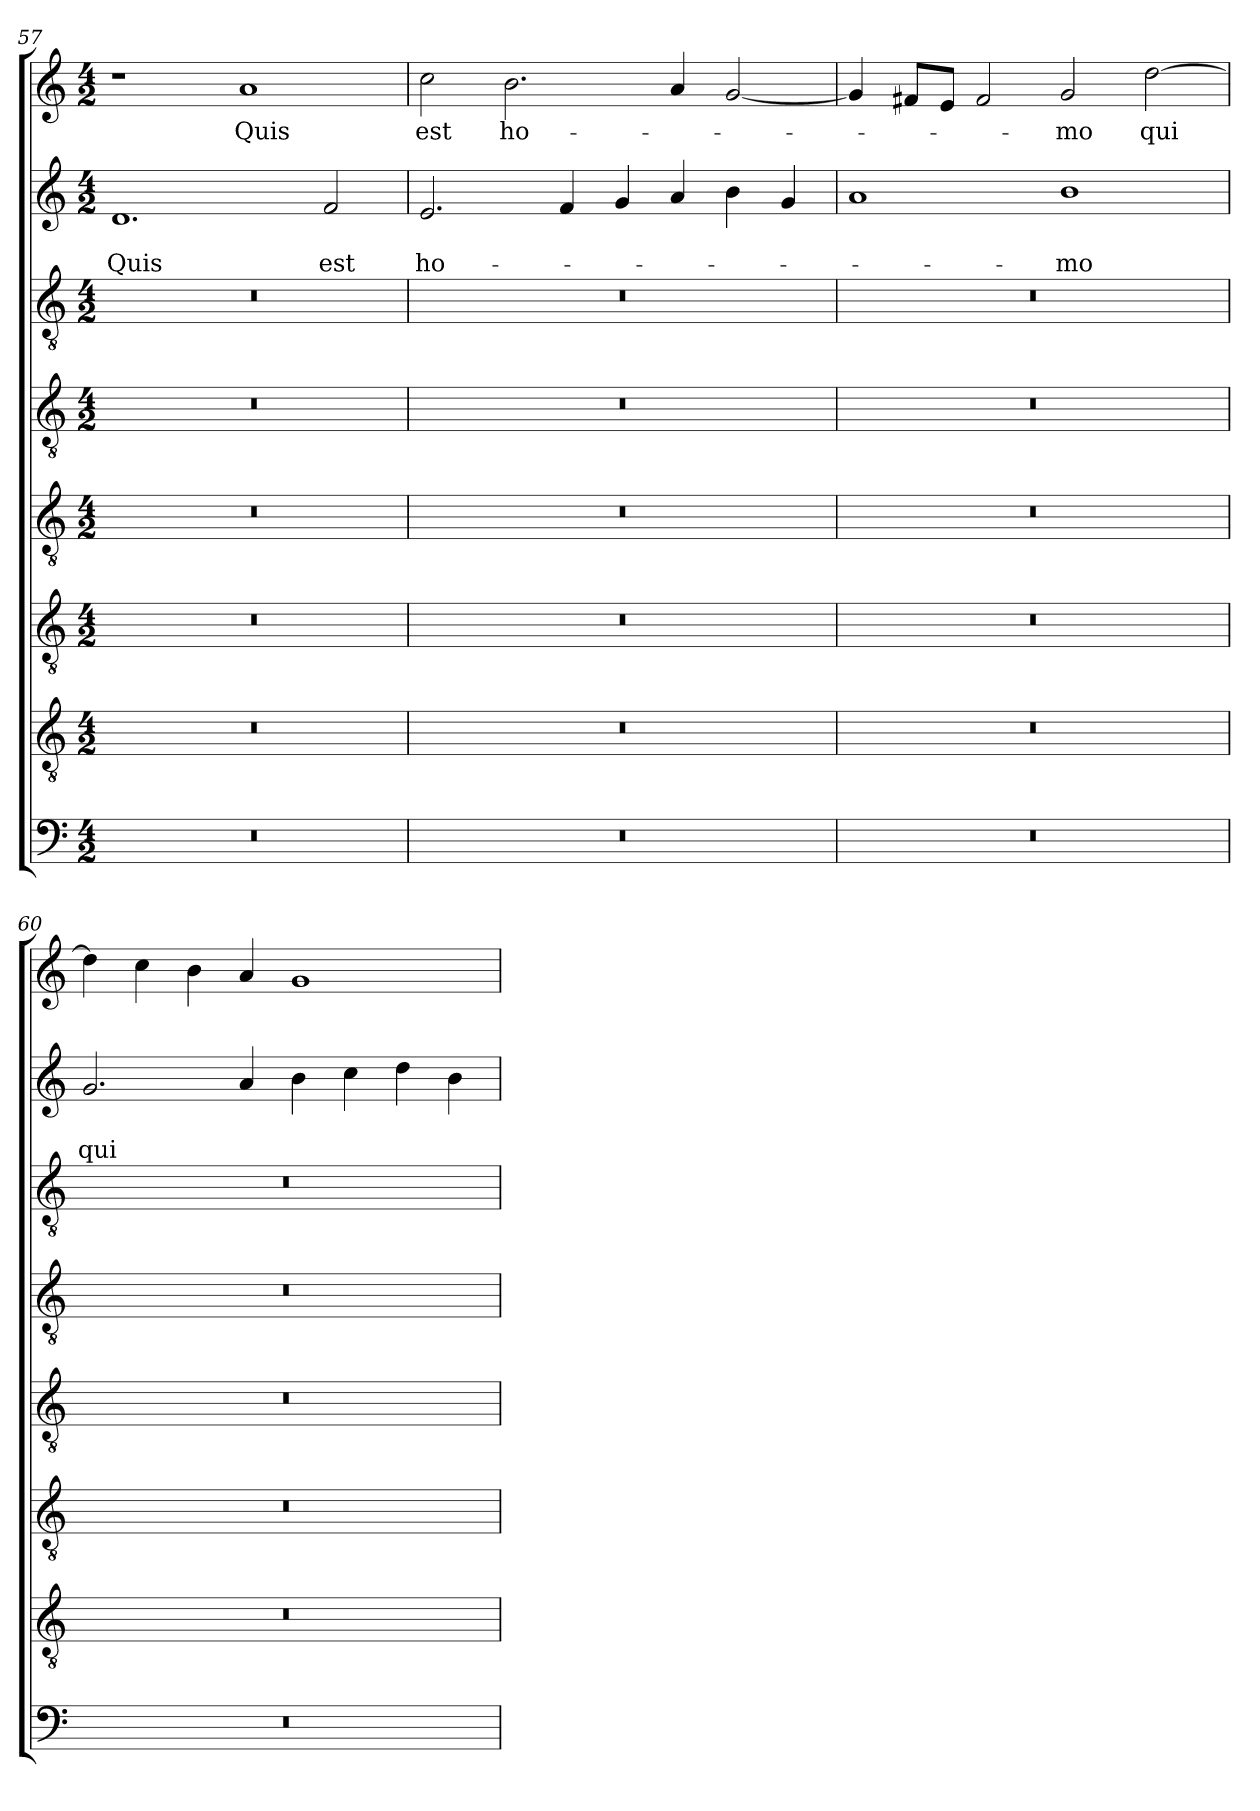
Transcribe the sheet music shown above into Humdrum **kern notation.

**kern	**kern	**kern	**kern	**kern	**kern	**kern	**text	**text	**kern	**text
*part8	*part7	*part6	*part5	*part4	*part3	*part2	*part2	*part2	*part1	*part1
*staff8	*staff7	*staff6	*staff5	*staff4	*staff3	*staff2	*staff2	*staff2	*staff1	*staff1
!!LO:PB:g=z
*clefF4	*clefGv2	*clefGv2	*clefGv2	*clefGv2	*clefGv2	*clefG2	*	*	*clefG2	*
*k[]	*k[]	*k[]	*k[]	*k[]	*k[]	*k[]	*	*	*k[]	*
*a:	*a:	*a:	*a:	*a:	*a:	*a:	*	*	*a:	*
*M4/2	*M4/2	*M4/2	*M4/2	*M4/2	*M4/2	*M4/2	*	*	*M4/2	*
=57	=57	=57	=57	=57	=57	=57	=57	=57	=57	=57
!	!	!	!	!	!	!	!	!LO:LY:b	!	!
0r	0r	0r	0r	0r	0r	1.d	.	Quis	1r	.
!	!	!	!	!	!	!	!	!	!	!LO:LY:b
.	.	.	.	.	.	.	.	.	1a	Quis
!	!	!	!	!	!	!	!	!LO:LY:b	!	!
.	.	.	.	.	.	2f/	.	est	.	.
=58	=58	=58	=58	=58	=58	=58	=58	=58	=58	=58
!	!	!	!	!	!	!	!	!LO:LY:b	!	!LO:LY:b
0r	0r	0r	0r	0r	0r	2.e/	.	ho-	2cc\	est
!	!	!	!	!	!	!	!	!	!	!LO:LY:b
.	.	.	.	.	.	.	.	.	2.b\	ho-
.	.	.	.	.	.	4f/	.	.	.	.
.	.	.	.	.	.	4g/	.	.	.	.
.	.	.	.	.	.	4a/	.	.	4a/	.
.	.	.	.	.	.	4b\	.	.	[2g/	.
.	.	.	.	.	.	4g/	.	.	.	.
=59	=59	=59	=59	=59	=59	=59	=59	=59	=59	=59
0r	0r	0r	0r	0r	0r	1a	.	.	4g/]	.
.	.	.	.	.	.	.	.	.	8f#X/L	.
.	.	.	.	.	.	.	.	.	8e/J	.
.	.	.	.	.	.	.	.	.	2f#/	.
!	!	!	!	!	!	!	!	!LO:LY:b	!	!LO:LY:b
.	.	.	.	.	.	1b	.	-mo	2g/	-mo
!	!	!	!	!	!	!	!	!	!	!LO:LY:b
.	.	.	.	.	.	.	.	.	[2dd\	qui
=60	=60	=60	=60	=60	=60	=60	=60	=60	=60	=60
!	!	!	!	!	!	!	!	!LO:LY:b	!	!
0r	0r	0r	0r	0r	0r	2.g/	.	qui	4dd\]	.
.	.	.	.	.	.	.	.	.	4cc\	.
.	.	.	.	.	.	.	.	.	4b\	.
.	.	.	.	.	.	4a/	.	.	4a/	.
.	.	.	.	.	.	4b\	.	.	1g	.
.	.	.	.	.	.	4cc\	.	.	.	.
.	.	.	.	.	.	4dd\	.	.	.	.
.	.	.	.	.	.	4b\	.	.	.	.
=	=	=	=	=	=	=	=	=	=	=
*-	*-	*-	*-	*-	*-	*-	*-	*-	*-	*-
